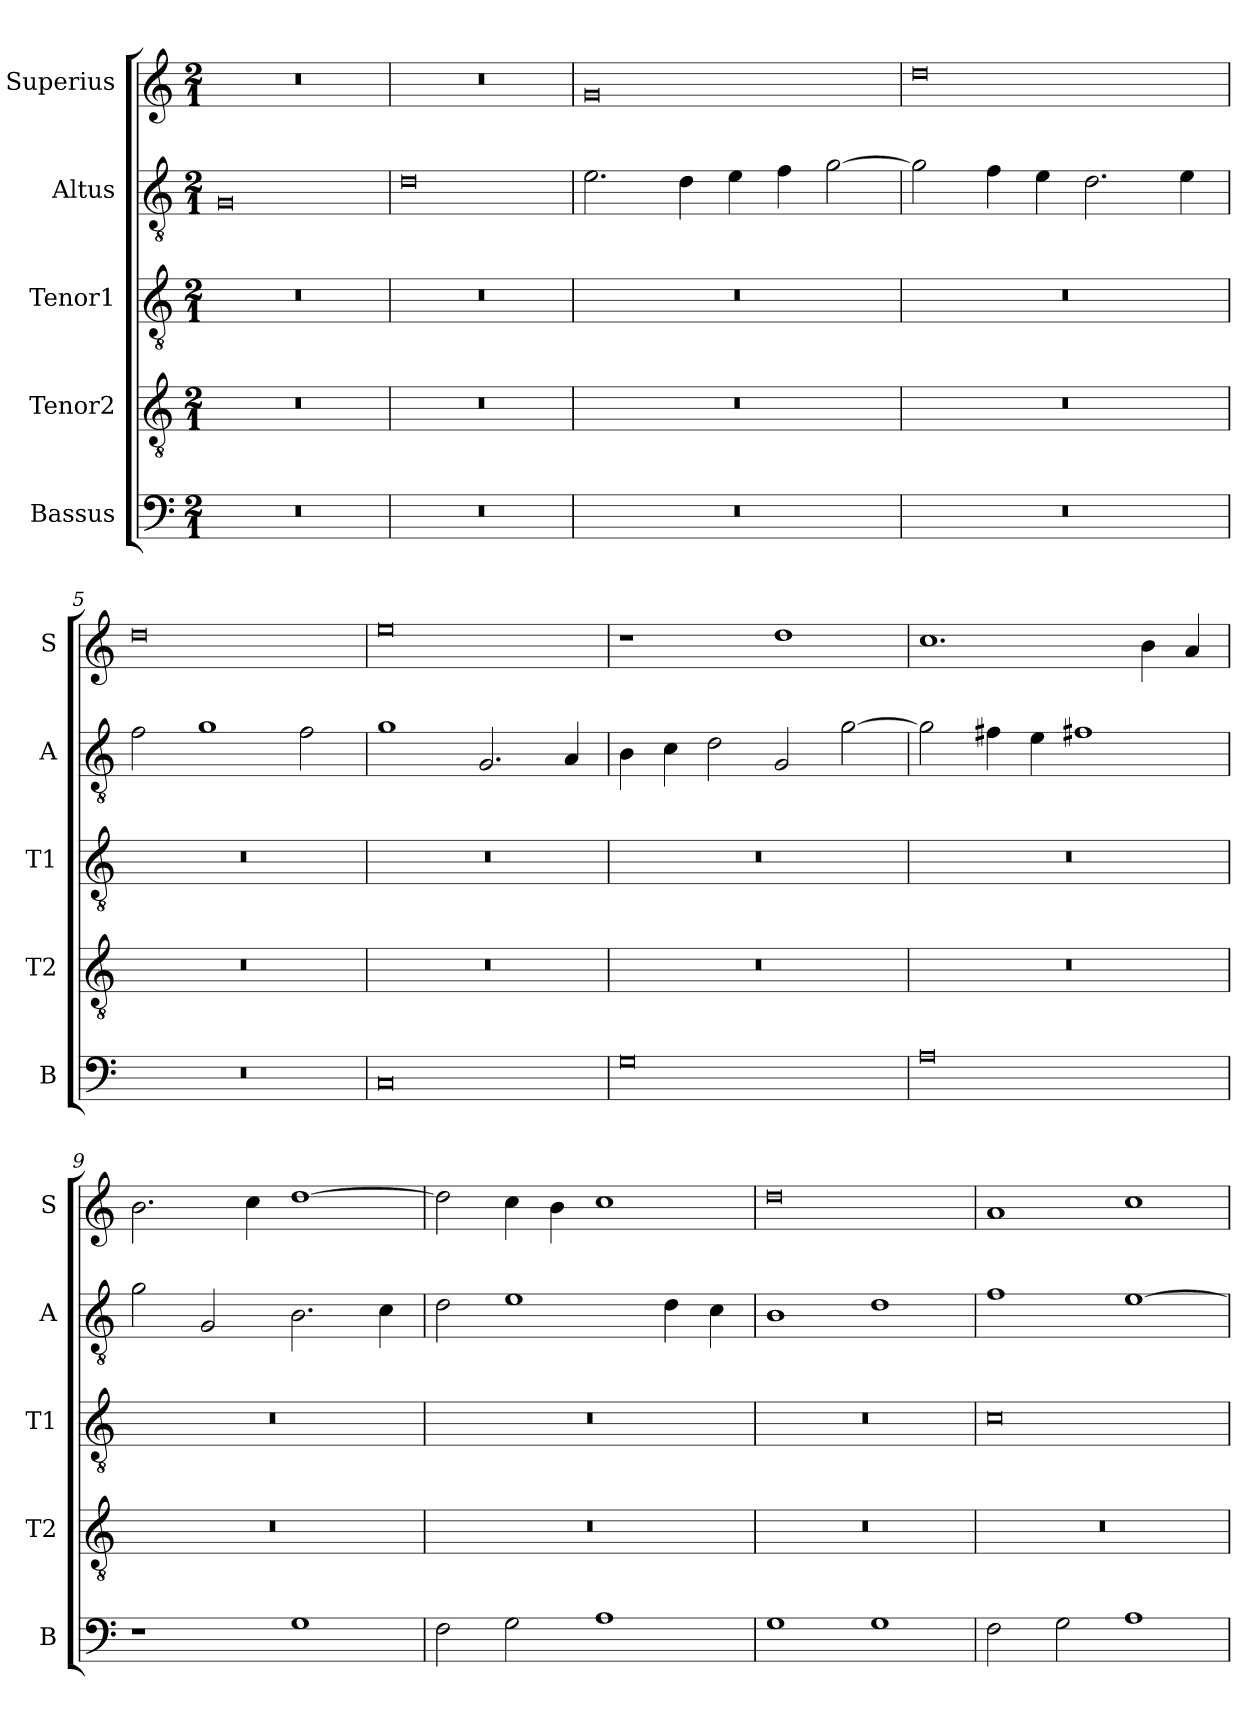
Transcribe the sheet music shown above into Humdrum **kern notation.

**kern	**kern	**kern	**kern	**kern
*part5	*part4	*part3	*part2	*part1
*staff5	*staff4	*staff3	*staff2	*staff1
*I"Bassus	*I"Tenor2	*I"Tenor1	*I"Altus	*I"Superius
*I'B	*I'T2	*I'T1	*I'A	*I'S
*clefF4	*clefGv2	*clefGv2	*clefGv2	*clefG2
*k[]	*k[]	*k[]	*k[]	*k[]
*M2/1	*M2/1	*M2/1	*M2/1	*M2/1
=1	=1	=1	=1	=1
0r	0r	0r	0G	0r
=2	=2	=2	=2	=2
0r	0r	0r	0d	0r
=3	=3	=3	=3	=3
0r	0r	0r	2.e\	0g
.	.	.	4d\	.
.	.	.	4e\	.
.	.	.	4f\	.
.	.	.	[2g\	.
=4	=4	=4	=4	=4
0r	0r	0r	2g\]	0dd
.	.	.	4f\	.
.	.	.	4e\	.
.	.	.	2.d\	.
.	.	.	4e\	.
=5	=5	=5	=5	=5
0r	0r	0r	2f\	0dd
.	.	.	1g	.
.	.	.	2f\	.
=6	=6	=6	=6	=6
0C	0r	0r	1g	0ee
.	.	.	2.G/	.
.	.	.	4A/	.
=7	=7	=7	=7	=7
0G	0r	0r	4B\	1r
.	.	.	4c\	.
.	.	.	2d\	.
.	.	.	2G/	1dd
.	.	.	[2g\	.
=8	=8	=8	=8	=8
0A	0r	0r	2g\]	1.cc
.	.	.	4f#X\	.
.	.	.	4e\	.
.	.	.	1f#X	.
.	.	.	.	4b\
.	.	.	.	4a/
=9	=9	=9	=9	=9
1r	0r	0r	2g\	2.b\
.	.	.	2G/	.
.	.	.	.	4cc\
1G	.	.	2.B\	[1dd
.	.	.	4c\	.
=10	=10	=10	=10	=10
2F\	0r	0r	2d\	2dd\]
2G\	.	.	1e	4cc\
.	.	.	.	4b\
1A	.	.	.	1cc
.	.	.	4d\	.
.	.	.	4c\	.
=11	=11	=11	=11	=11
1G	0r	0r	1B	0dd
1G	.	.	1d	.
=12	=12	=12	=12	=12
2F\	0r	0c	1f	1a
2G\	.	.	.	.
1A	.	.	[1e	1cc
=	=	=	=	=
*-	*-	*-	*-	*-
